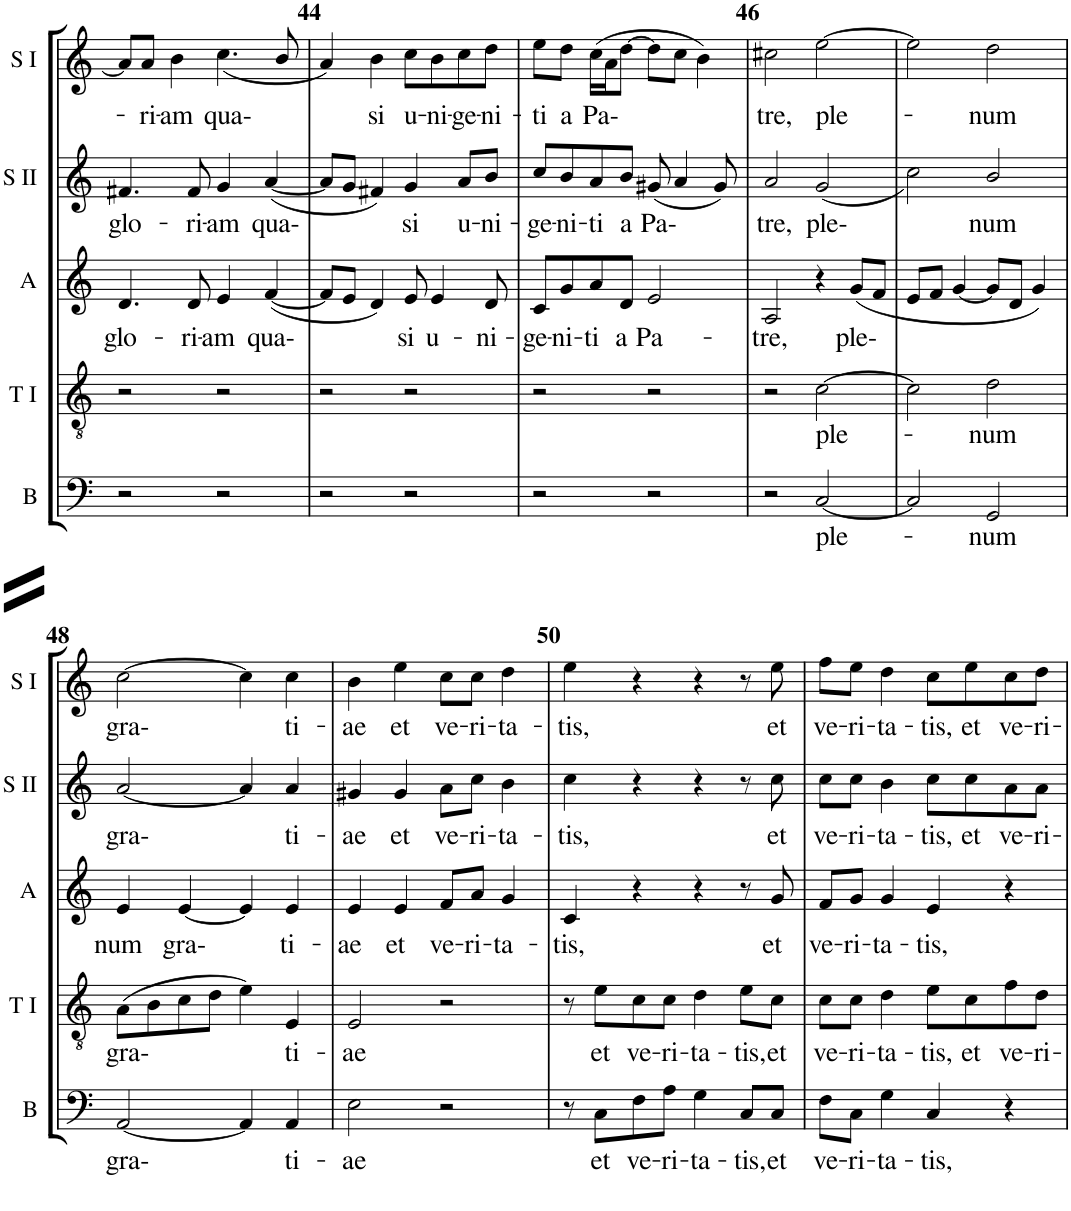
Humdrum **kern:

**kern	**text	**kern	**text	**kern	**text	**kern	**text	**kern	**text
*part5	*part5	*part4	*part4	*part3	*part3	*part2	*part2	*part1	*part1
*staff5	*staff5	*staff4	*staff4	*staff3	*staff3	*staff2	*staff2	*staff1	*staff1
*I"Bass	*	*I"Tenor I	*	*I"Alto	*	*I"Soprano II	*	*I"Soprano I	*
*I'B	*	*I'T I	*	*I'A	*	*I'S II	*	*I'S I	*
!!LO:PB:g=z
*clefF4	*	*clefGv2	*	*clefG2	*	*clefG2	*	*clefG2	*
*k[]	*	*k[]	*	*k[]	*	*k[]	*	*k[]	*
=43	=43	=43	=43	=43	=43	=43	=43	=43	=43
!	!	!	!	!	!LO:LY:b	!	!LO:LY:b	!	!
2r	.	2r	.	4.d/	glo-	4.f#X/	glo-	8a/L]	.
!	!	!	!	!	!	!	!	!	!LO:LY:b
.	.	.	.	.	.	.	.	8a/J	-ri-
!	!	!	!	!	!	!	!	!	!LO:LY:b
.	.	.	.	.	.	.	.	4b\	-am
!	!	!	!	!	!LO:LY:b	!	!LO:LY:b	!	!
.	.	.	.	8d/	-ri-	8f#/	-ri-	.	.
!	!	!	!	!	!LO:LY:b	!	!LO:LY:b	!	!LO:LY:b
2r	.	2r	.	4e/	-am	4g/	-am	(<4.cc\	qua-
!	!	!	!	!	!LO:LY:b	!	!LO:LY:b	!	!
.	.	.	.	(<[4f/	qua-	(<[4a/	qua-	.	.
.	.	.	.	.	.	.	.	8b/	.
=44	=44	=44	=44	=44	=44	=44	=44	=44	=44
2r	.	2r	.	8f/L]	.	8a/L]	.	4a/)	.
.	.	.	.	8e/J	.	8g/J	.	.	.
!	!	!	!	!	!	!	!	!	!LO:LY:b
.	.	.	.	4d/)	.	4f#X/)	.	4b\	si
!	!	!	!	!	!LO:LY:b	!	!LO:LY:b	!	!LO:LY:b
2r	.	2r	.	8e/	si	4g/	si	8cc\L	u-
!	!	!	!	!	!LO:LY:b	!	!	!	!LO:LY:b
.	.	.	.	4e/	u-	.	.	8b\	-ni-
!	!	!	!	!	!	!	!LO:LY:b	!	!LO:LY:b
.	.	.	.	.	.	8a/L	u-	8cc\	-ge-
!	!	!	!	!	!LO:LY:b	!	!LO:LY:b	!	!LO:LY:b
.	.	.	.	8d/	-ni-	8b/J	-ni-	8dd\J	-ni-
=45	=45	=45	=45	=45	=45	=45	=45	=45	=45
!	!	!	!	!	!LO:LY:b	!	!LO:LY:b	!	!LO:LY:b
2r	.	2r	.	8c/L	-ge-	8cc/L	-ge-	8ee\L	-ti
!	!	!	!	!	!LO:LY:b	!	!LO:LY:b	!	!LO:LY:b
.	.	.	.	8g/	-ni-	8b/	-ni-	8dd\J	a
!	!	!	!	!	!LO:LY:b	!	!LO:LY:b	!	!LO:LY:b
.	.	.	.	8a/	-ti	8a/	-ti	(>16cc\LL	Pa-
.	.	.	.	.	.	.	.	16a\J	.
!	!	!	!	!	!LO:LY:b	!	!LO:LY:b	!	!
.	.	.	.	8d/J	a	8b/J	a	[8dd\J	.
!	!	!	!	!	!LO:LY:b	!	!LO:LY:b	!	!
2r	.	2r	.	2e/	Pa-	(<8g#X/	Pa-	8dd\L]	.
.	.	.	.	.	.	4a/	.	8cc\J	.
.	.	.	.	.	.	.	.	4b\)	.
.	.	.	.	.	.	8g#/)	.	.	.
=46	=46	=46	=46	=46	=46	=46	=46	=46	=46
!	!	!	!	!	!LO:LY:b	!	!LO:LY:b	!	!LO:LY:b
2r	.	2r	.	2A/	-tre,	2a/	tre,	2cc#X\	tre,
!	!LO:LY:b	!	!LO:LY:b	!	!	!	!LO:LY:b	!	!LO:LY:b
[2C/	ple-	[2c\	ple-	4r	.	(<2g/	ple-	[2ee\	ple-
!	!	!	!	!	!LO:LY:b	!	!	!	!
.	.	.	.	(<8g/L	ple-	.	.	.	.
.	.	.	.	8f/J	.	.	.	.	.
=47	=47	=47	=47	=47	=47	=47	=47	=47	=47
2C/]	.	2c\]	.	8e/L	.	2cc\)	.	2ee\]	.
.	.	.	.	8f/J	.	.	.	.	.
.	.	.	.	[4g/	.	.	.	.	.
!	!LO:LY:b	!	!LO:LY:b	!	!	!	!LO:LY:b	!	!LO:LY:b
2GG/	-num	2d\	-num	8g/L]	.	2b/	num	2dd\	-num
.	.	.	.	8d/J	.	.	.	.	.
.	.	.	.	4g/)	.	.	.	.	.
!!LO:LB:g=z
=48	=48	=48	=48	=48	=48	=48	=48	=48	=48
!	!LO:LY:b	!	!LO:LY:b	!	!LO:LY:b	!	!LO:LY:b	!	!LO:LY:b
[2AA/	gra-	(>8A\L	gra-	4e/	num	[2a/	gra-	[2cc\	gra-
.	.	8B\	.	.	.	.	.	.	.
!	!	!	!	!	!LO:LY:b	!	!	!	!
.	.	8c\	.	[4e/	gra-	.	.	.	.
.	.	8d\J	.	.	.	.	.	.	.
4AA/]	.	4e\)	.	4e/]	.	4a/]	.	4cc\]	.
!	!LO:LY:b	!	!LO:LY:b	!	!LO:LY:b	!	!LO:LY:b	!	!LO:LY:b
4AA/	ti-	4E/	ti-	4e/	ti-	4a/	ti-	4cc\	ti-
=49	=49	=49	=49	=49	=49	=49	=49	=49	=49
!	!LO:LY:b	!	!LO:LY:b	!	!LO:LY:b	!	!LO:LY:b	!	!LO:LY:b
2E\	-ae	2E/	-ae	4e/	-ae	4g#X/	-ae	4b\	-ae
!	!	!	!	!	!LO:LY:b	!	!LO:LY:b	!	!LO:LY:b
.	.	.	.	4e/	et	4g#/	et	4ee\	et
!	!	!	!	!	!LO:LY:b	!	!LO:LY:b	!	!LO:LY:b
2r	.	2r	.	8f/L	ve-	8a\L	ve-	8cc\L	ve-
!	!	!	!	!	!LO:LY:b	!	!LO:LY:b	!	!LO:LY:b
.	.	.	.	8a/J	-ri-	8cc\J	-ri-	8cc\J	-ri-
!	!	!	!	!	!LO:LY:b	!	!LO:LY:b	!	!LO:LY:b
.	.	.	.	4g/	-ta-	4b\	-ta-	4dd\	-ta-
=50	=50	=50	=50	=50	=50	=50	=50	=50	=50
!	!	!	!	!	!LO:LY:b	!	!LO:LY:b	!	!LO:LY:b
8r	.	8r	.	4c/	-tis,	4cc\	-tis,	4ee\	-tis,
!	!LO:LY:b	!	!LO:LY:b	!	!	!	!	!	!
8C\L	et	8e\L	et	.	.	.	.	.	.
!	!LO:LY:b	!	!LO:LY:b	!	!	!	!	!	!
8F\	ve-	8c\	ve-	4r	.	4r	.	4r	.
!	!LO:LY:b	!	!LO:LY:b	!	!	!	!	!	!
8A\J	-ri-	8c\J	-ri-	.	.	.	.	.	.
!	!LO:LY:b	!	!LO:LY:b	!	!	!	!	!	!
4G\	-ta-	4d\	-ta-	4r	.	4r	.	4r	.
!	!LO:LY:b	!	!LO:LY:b	!	!	!	!	!	!
8C/L	-tis,	8e\L	-tis,	8r	.	8r	.	8r	.
!	!LO:LY:b	!	!LO:LY:b	!	!LO:LY:b	!	!LO:LY:b	!	!LO:LY:b
8C/J	et	8c\J	et	8g/	et	8cc\	et	8ee\	et
=51	=51	=51	=51	=51	=51	=51	=51	=51	=51
!	!LO:LY:b	!	!LO:LY:b	!	!LO:LY:b	!	!LO:LY:b	!	!LO:LY:b
8F\L	ve-	8c\L	ve-	8f/L	ve-	8cc\L	ve-	8ff\L	ve-
!	!LO:LY:b	!	!LO:LY:b	!	!LO:LY:b	!	!LO:LY:b	!	!LO:LY:b
8C\J	-ri-	8c\J	-ri-	8g/J	-ri-	8cc\J	-ri-	8ee\J	-ri-
!	!LO:LY:b	!	!LO:LY:b	!	!LO:LY:b	!	!LO:LY:b	!	!LO:LY:b
4G\	-ta-	4d\	-ta-	4g/	-ta-	4b\	-ta-	4dd\	-ta-
!	!LO:LY:b	!	!LO:LY:b	!	!LO:LY:b	!	!LO:LY:b	!	!LO:LY:b
4C/	-tis,	8e\L	-tis,	4e/	-tis,	8cc\L	-tis,	8cc\L	-tis,
!	!	!	!LO:LY:b	!	!	!	!LO:LY:b	!	!LO:LY:b
.	.	8c\	et	.	.	8cc\	et	8ee\	et
!	!	!	!LO:LY:b	!	!	!	!LO:LY:b	!	!LO:LY:b
4r	.	8f\	ve-	4r	.	8a\	ve-	8cc\	ve-
!	!	!	!LO:LY:b	!	!	!	!LO:LY:b	!	!LO:LY:b
.	.	8d\J	-ri-	.	.	8a\J	-ri-	8dd\J	-ri-
=	=	=	=	=	=	=	=	=	=
*-	*-	*-	*-	*-	*-	*-	*-	*-	*-
